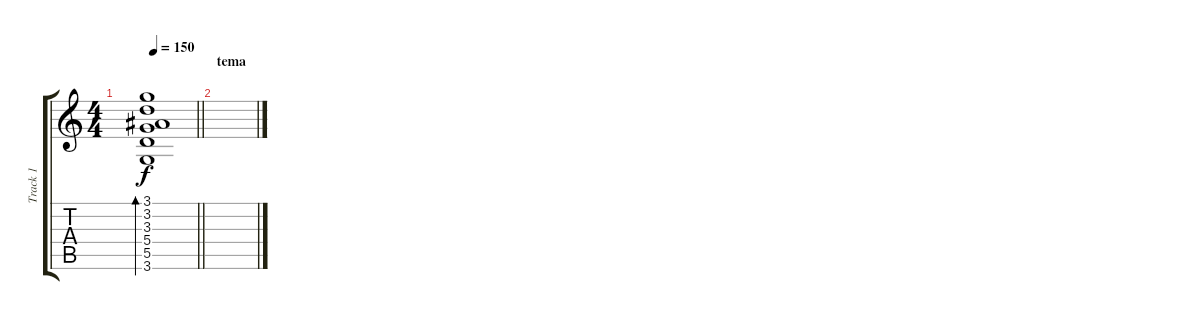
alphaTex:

\track ("Track 1" "Track 1") {instrument acousticguitarsteel}
\staff {score tabs}
\tuning (E4 B3 G3 D3 A2 E2) {hide}
\ts (4 4)
\tempo 150
\clef g2
\barLineRight lightlight
\ks c
(3.1 3.2 3.3 5.4 5.5 3.6).1{bd 120 dy f} |
\section ("" "tema")
